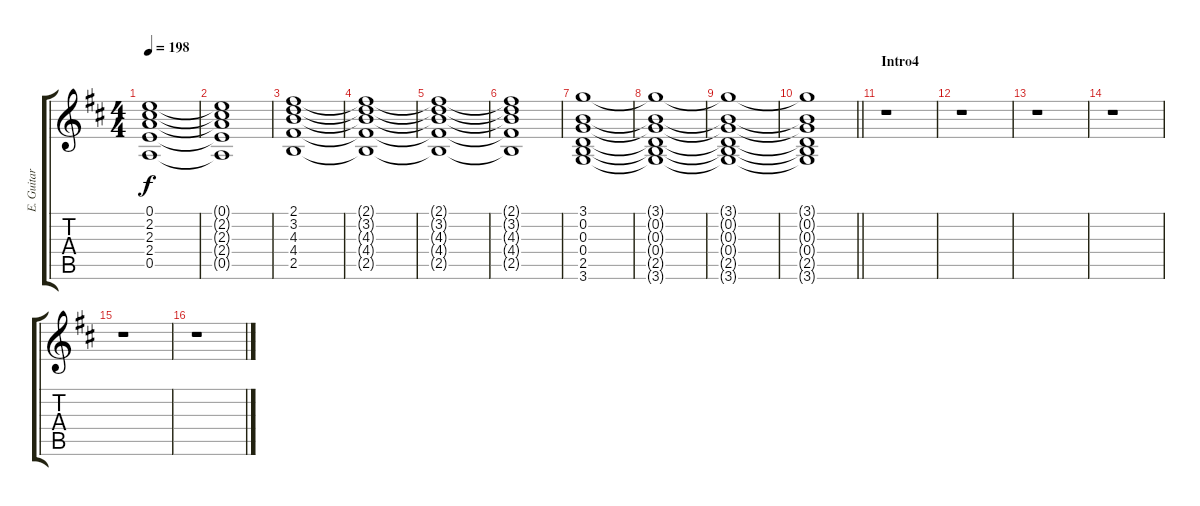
\track ("E. Guitar III" "E. Guitar ") {instrument overdrivenguitar}
\staff {score tabs}
\tuning (E4 B3 G3 D3 A2 E2) {hide}
\ts (4 4)
\tempo 198
\clef g2
\ks d
(0.1{t} 2.2{t} 2.3{t} 2.4{t} 0.5{t}).1{dy f} |
(0.1{t} 2.2{t} 2.3{t} 2.4{t} 0.5{t}).1 |
(2.1 3.2 4.3 4.4 2.5).1 |
(2.1{t} 3.2{t} 4.3{t} 4.4{t} 2.5{t}).1 |
(2.1{t} 3.2{t} 4.3{t} 4.4{t} 2.5{t}).1 |
(2.1{t} 3.2{t} 4.3{t} 4.4{t} 2.5{t}).1 |
(3.1 0.2 0.3 0.4 2.5 3.6).1 |
(3.1{t} 0.2{t} 0.3{t} 0.4{t} 2.5{t} 3.6{t}).1 |
(3.1{t} 0.2{t} 0.3{t} 0.4{t} 2.5{t} 3.6{t}).1 |
\barLineRight lightlight
(3.1{t} 0.2{t} 0.3{t} 0.4{t} 2.5{t} 3.6{t}).1 |
\section ("" "Intro4")
r.1 |
r.1 |
r.1 |
r.1 |
r.1 |
r.1
